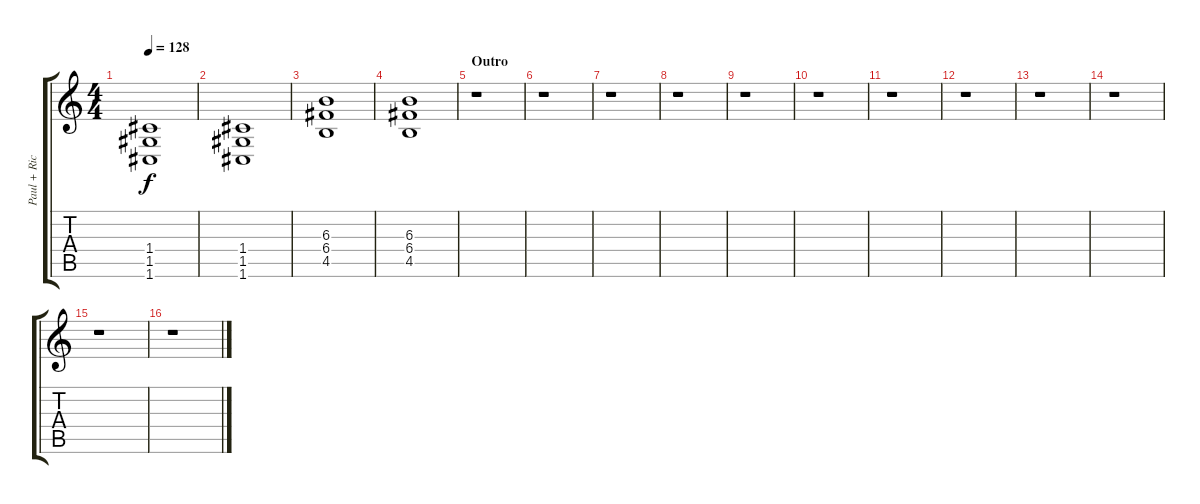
\track ("Paul + Richard (Rythm)" "Paul + Ric") {instrument distortionguitar}
\staff {score tabs}
\tuning (D4 A3 F3 C3 G2 C2) {hide}
\ts (4 4)
\tempo 128
\clef g2
\ks c
(1.4 1.5 1.6).1{dy f} |
(1.4 1.5 1.6).1 |
(6.3 6.4 4.5).1 |
(6.3 6.4 4.5).1 |
\section ("" "Outro")
r.1 |
r.1 |
r.1 |
r.1 |
r.1 |
r.1 |
r.1 |
r.1 |
r.1 |
r.1 |
r.1 |
r.1
